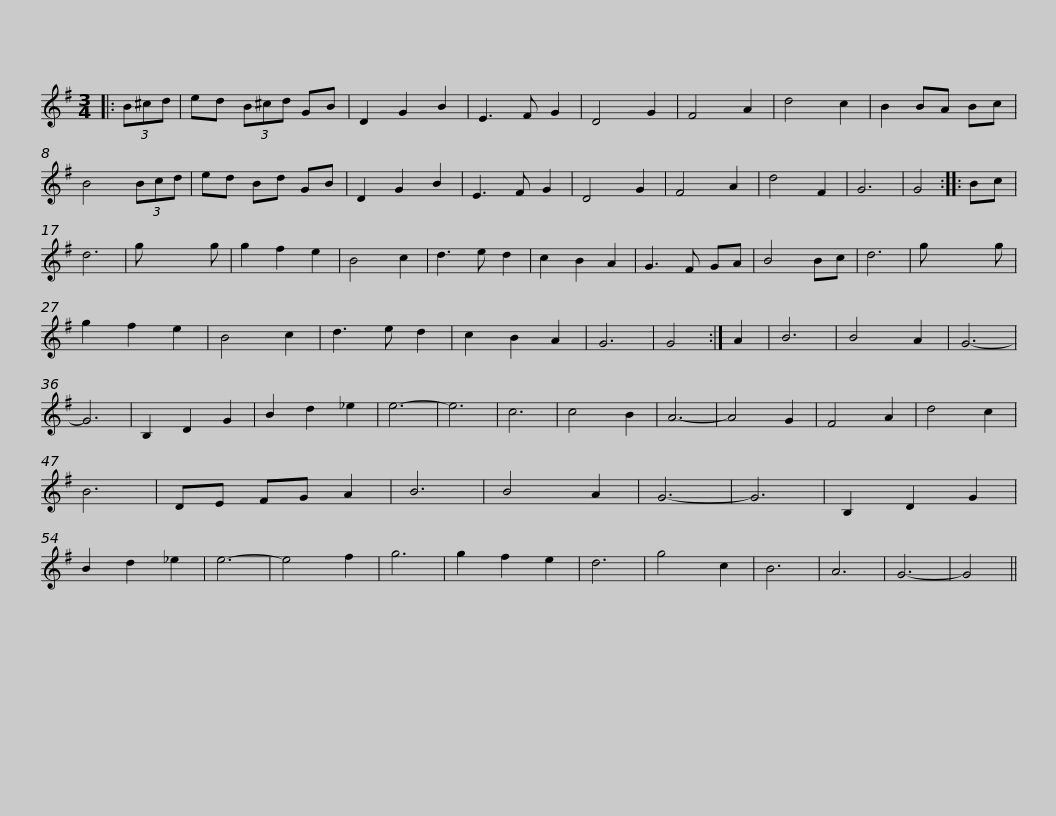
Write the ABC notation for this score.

X:1
L:1/8
M:3/4
I:linebreak $
K:G
V:1 treble
V:1
|: (3B^cd | ed (3B^cd GB | D2 G2 B2 | E3 F G2 | D4 G2 | %5
 F4 A2 | d4 c2 | B2 BA Bc | B4 (3Bcd | ed Bd GB |$ %10
 D2 G2 B2 | E3 F G2 | D4 G2 | F4 A2 | d4 F2 | %15
 G6 | G4 :: Bc | d6 | g x4 g | %20
 g2 f2 e2 | B4 c2 | d3 e d2 | c2 B2 A2 |$ G3 F GA | %25
 B4 Bc | d6 | g x4 g | g2 f2 e2 | B4 c2 | %30
 d3 e d2 | c2 B2 A2 | G6 | G4 :| A2 | %35
 B6 | B4 A2 | G6- | G6 |$ B,2 D2 G2 | %40
 B2 d2 _e2 | e6- | e6 | c6 | c4 B2 | %45
 A6- | A4 G2 | F4 A2 | d4 c2 | B6 | %50
 DE FG A2 | B6 | B4 A2 | G6- | G6 |$ %55
 B,2 D2 G2 | B2 d2 _e2 | e6- | e4 f2 | g6 | %60
 g2 f2 e2 | d6 | g4 c2 | B6 | A6 | %65
 G6- | G4 || %67
